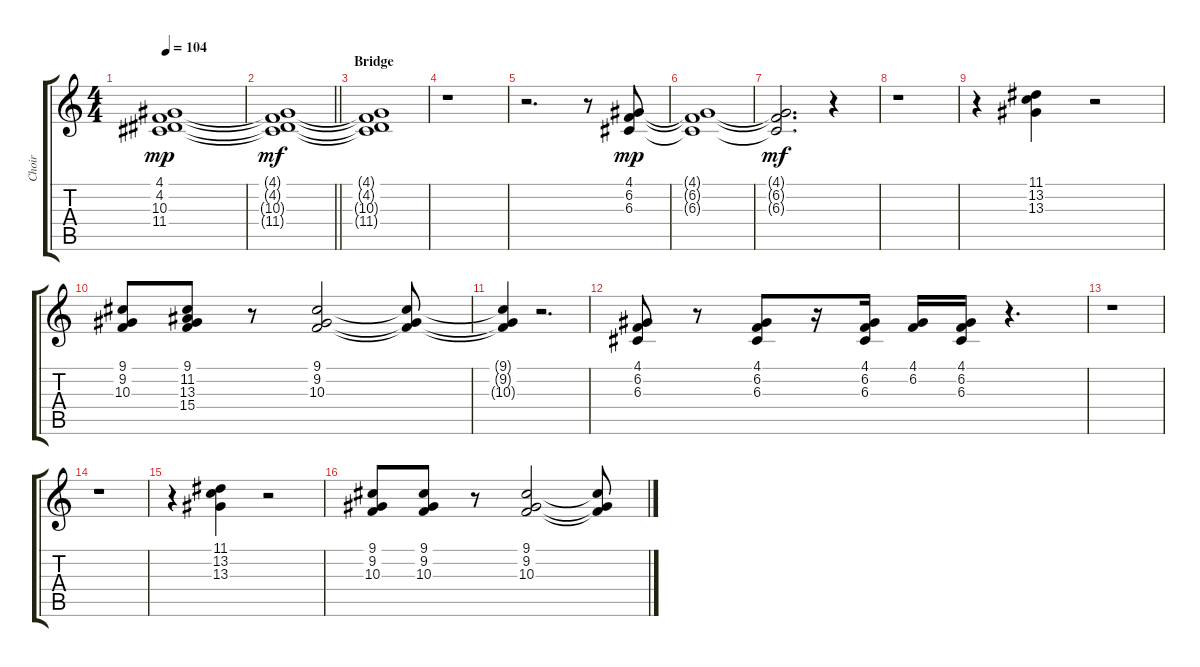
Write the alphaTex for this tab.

\track ("Choir" "Choir") {instrument choiraahs}
\staff {score tabs}
\tuning (E4 B3 G3 D3 A2 E2) {hide}
\ts (4 4)
\tempo 104
\clef g2
\ks c
(4.1 4.2 10.3 11.4).1{dy mp} |
\barLineRight lightlight
(4.1{t} 4.2{t} 10.3{t} 11.4{t}).1{dy mf} |
\section ("" "Bridge")
(4.1{t} 4.2{t} 10.3{t} 11.4{t}).1 |
r.1 |
r.2{d} r.8 (4.1 6.2 6.3).8{dy mp} |
(4.1{t} 6.2{t} 6.3{t}).1 |
(4.1{t} 6.2{t} 6.3{t}).2{d dy mf} r.4 |
r.1 |
r.4 (11.1 13.2 13.3).4 r.2 |
(9.1 9.2 10.3).8 (9.1 11.2 13.3 15.4).8 r.8 (9.1 9.2 10.3).2 (9.1{t} 9.2{t} 10.3{t}).8 |
(9.1{t} 9.2{t} 10.3{t}).4 r.2{d} |
(4.1 6.2 6.3).8 r.8 (4.1 6.2 6.3).8 r.16 (4.1 6.2 6.3).16 (4.1 6.2).16 (4.1 6.2 6.3).16 r.4{d} |
r.1 |
r.1 |
r.4 (11.1 13.2 13.3).4 r.2 |
(9.1 9.2 10.3).8 (9.1 9.2 10.3).8 r.8 (9.1 9.2 10.3).2 (9.1{t} 9.2{t} 10.3{t}).8
